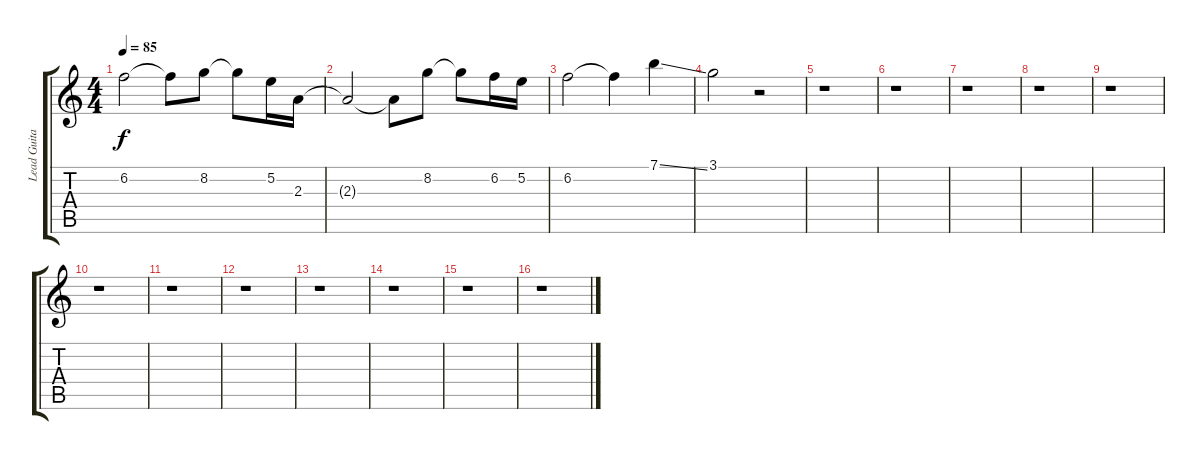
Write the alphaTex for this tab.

\track ("Lead Guitar 2" "Lead Guita") {instrument overdrivenguitar}
\staff {score tabs}
\tuning (E4 B3 G3 D3 A2 E2) {hide}
\ts (4 4)
\tempo 85
\clef g2
\ks c
6.2.2{dy f} 6.2{t}.8 8.2.8 8.2{t}.8 5.2.16 2.3.16 |
2.3{t}.2 2.3{t}.8 8.2.8 8.2{t}.8 6.2.16 5.2.16 |
6.2.2 6.2{t}.4 7.1{ss}.4 |
3.1.2 r.2 |
r.1 |
r.1 |
r.1 |
r.1 |
r.1 |
r.1 |
r.1 |
r.1 |
r.1 |
r.1 |
r.1 |
r.1
